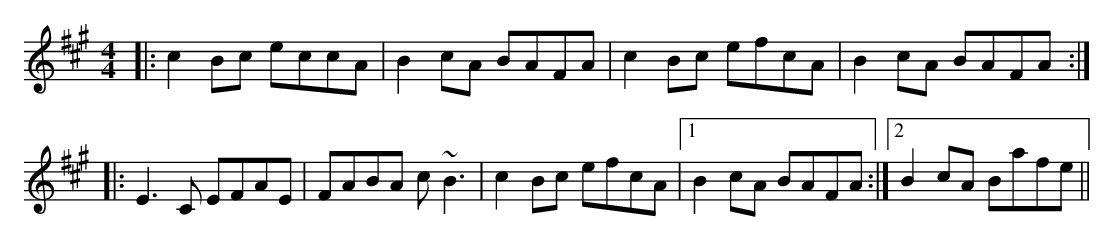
X:1
M:4/4
K:A
|:c2Bc eccA|B2cA BAFA|c2Bc efcA|B2cA BAFA:|
|:E3C EFAE|FABA c~B3|c2Bc efcA|1 B2cA BAFA:|2 B2cA Bafe||
